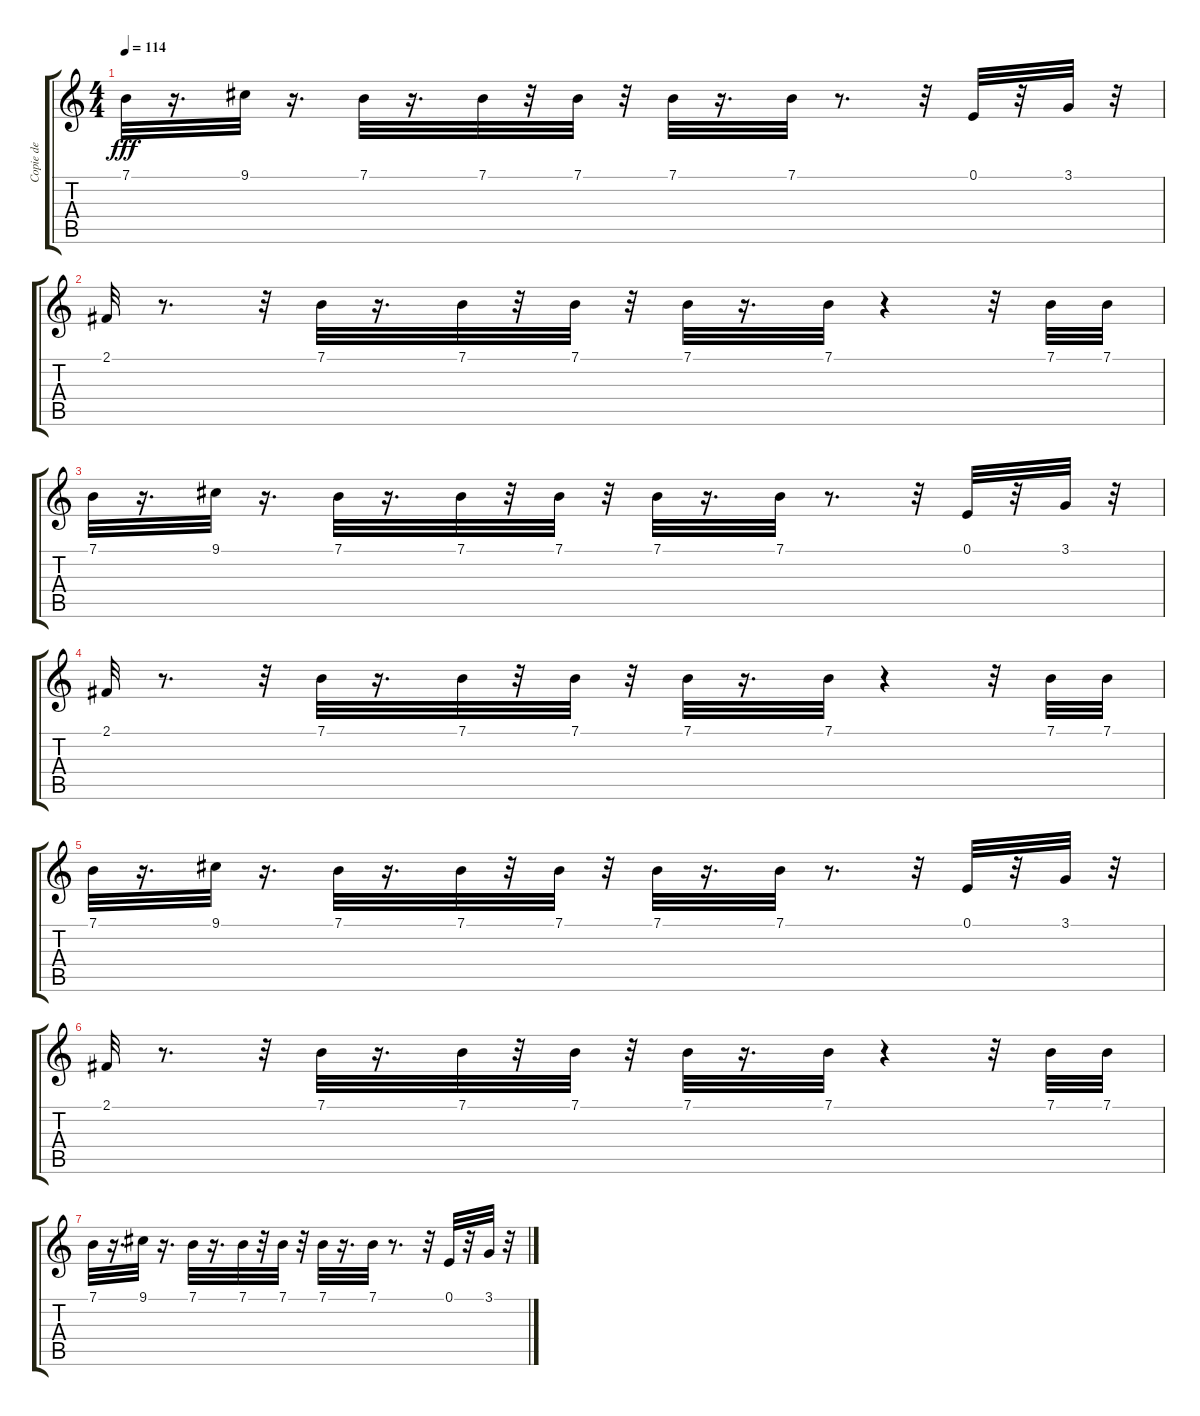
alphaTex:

\track ("Copie de  delay  gimmick HPsaw" "Copie de  ") {instrument lead2sawtooth}
\staff {score tabs}
\tuning (E4 B3 G3 D3 A2 E2) {hide}
\ts (4 4)
\tempo 114
\clef g2
\ks c
7.1.32{dy fff} r.16{d} 9.1.32 r.16{d} 7.1.32 r.16{d} 7.1.32 r.32 7.1.32 r.32 7.1.32 r.16{d} 7.1.32 r.8{d} r.32 0.1.32 r.32 3.1.32 r.32 |
2.1.32 r.8{d} r.32 7.1.32 r.16{d} 7.1.32 r.32 7.1.32 r.32 7.1.32 r.16{d} 7.1.32 r.4 r.32 7.1.32 7.1.32 |
7.1.32 r.16{d} 9.1.32 r.16{d} 7.1.32 r.16{d} 7.1.32 r.32 7.1.32 r.32 7.1.32 r.16{d} 7.1.32 r.8{d} r.32 0.1.32 r.32 3.1.32 r.32 |
2.1.32 r.8{d} r.32 7.1.32 r.16{d} 7.1.32 r.32 7.1.32 r.32 7.1.32 r.16{d} 7.1.32 r.4 r.32 7.1.32 7.1.32 |
7.1.32 r.16{d} 9.1.32 r.16{d} 7.1.32 r.16{d} 7.1.32 r.32 7.1.32 r.32 7.1.32 r.16{d} 7.1.32 r.8{d} r.32 0.1.32 r.32 3.1.32 r.32 |
2.1.32 r.8{d} r.32 7.1.32 r.16{d} 7.1.32 r.32 7.1.32 r.32 7.1.32 r.16{d} 7.1.32 r.4 r.32 7.1.32 7.1.32 |
7.1.32 r.16{d} 9.1.32 r.16{d} 7.1.32 r.16{d} 7.1.32 r.32 7.1.32 r.32 7.1.32 r.16{d} 7.1.32 r.8{d} r.32 0.1.32 r.32 3.1.32 r.32
